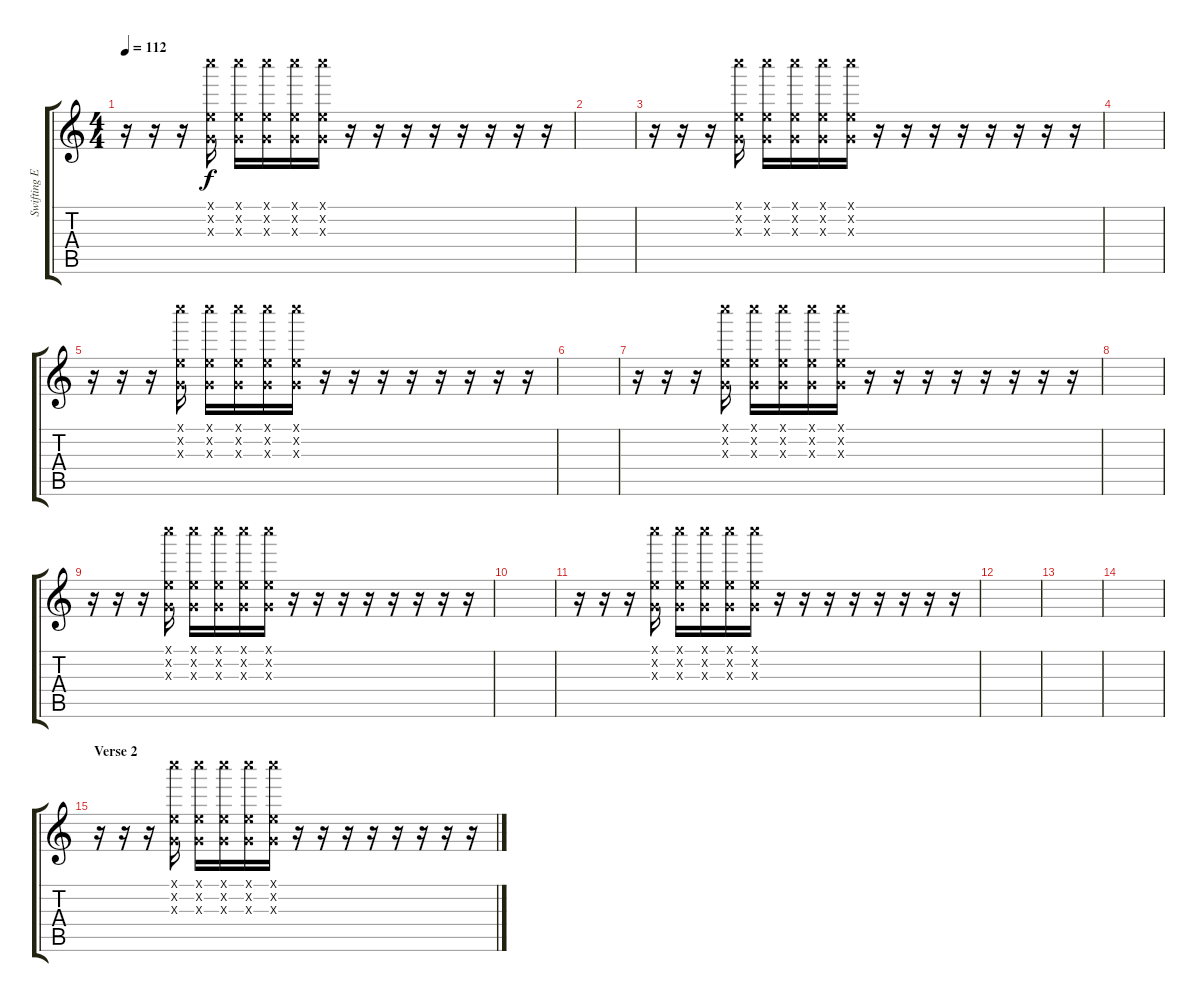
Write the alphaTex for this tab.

\track ("Swifting Effect" "Swifting E") {instrument electricguitarmuted}
\staff {score tabs}
\tuning (E4 B3 G3 D3 A2 E2) {hide}
\ts (4 4)
\tempo 112
\clef g2
\ks c
r.16{dy f} r.16 r.16 (0.1{x} 25.2{x} 0.3{x}).16 (0.1{x} 25.2{x} 0.3{x}).16 (0.1{x} 25.2{x} 0.3{x}).16 (0.1{x} 25.2{x} 0.3{x}).16 (0.1{x} 25.2{x} 0.3{x}).16 r.16 r.16 r.16 r.16 r.16 r.16 r.16 r.16 |
|
r.16 r.16 r.16 (0.1{x} 25.2{x} 0.3{x}).16 (0.1{x} 25.2{x} 0.3{x}).16 (0.1{x} 25.2{x} 0.3{x}).16 (0.1{x} 25.2{x} 0.3{x}).16 (0.1{x} 25.2{x} 0.3{x}).16 r.16 r.16 r.16 r.16 r.16 r.16 r.16 r.16 |
|
r.16 r.16 r.16 (0.1{x} 25.2{x} 0.3{x}).16 (0.1{x} 25.2{x} 0.3{x}).16 (0.1{x} 25.2{x} 0.3{x}).16 (0.1{x} 25.2{x} 0.3{x}).16 (0.1{x} 25.2{x} 0.3{x}).16 r.16 r.16 r.16 r.16 r.16 r.16 r.16 r.16 |
|
r.16 r.16 r.16 (0.1{x} 25.2{x} 0.3{x}).16 (0.1{x} 25.2{x} 0.3{x}).16 (0.1{x} 25.2{x} 0.3{x}).16 (0.1{x} 25.2{x} 0.3{x}).16 (0.1{x} 25.2{x} 0.3{x}).16 r.16 r.16 r.16 r.16 r.16 r.16 r.16 r.16 |
|
r.16 r.16 r.16 (0.1{x} 25.2{x} 0.3{x}).16 (0.1{x} 25.2{x} 0.3{x}).16 (0.1{x} 25.2{x} 0.3{x}).16 (0.1{x} 25.2{x} 0.3{x}).16 (0.1{x} 25.2{x} 0.3{x}).16 r.16 r.16 r.16 r.16 r.16 r.16 r.16 r.16 |
|
r.16 r.16 r.16 (0.1{x} 25.2{x} 0.3{x}).16 (0.1{x} 25.2{x} 0.3{x}).16 (0.1{x} 25.2{x} 0.3{x}).16 (0.1{x} 25.2{x} 0.3{x}).16 (0.1{x} 25.2{x} 0.3{x}).16 r.16 r.16 r.16 r.16 r.16 r.16 r.16 r.16 |
|
|
|
\section ("" "Verse 2")
r.16 r.16 r.16 (0.1{x} 25.2{x} 0.3{x}).16 (0.1{x} 25.2{x} 0.3{x}).16 (0.1{x} 25.2{x} 0.3{x}).16 (0.1{x} 25.2{x} 0.3{x}).16 (0.1{x} 25.2{x} 0.3{x}).16 r.16 r.16 r.16 r.16 r.16 r.16 r.16 r.16
